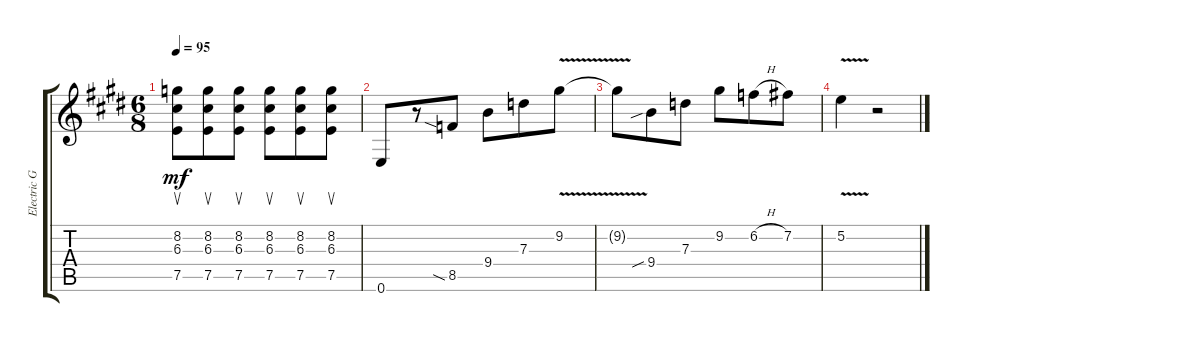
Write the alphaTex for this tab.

\track ("Electric Guitar" "Electric G") {instrument electricguitarclean}
\staff {score tabs}
\tuning (E4 B3 G3 D3 A2 E2) {hide}
\ts (6 8)
\tempo 95
\clef g2
\ks e
(8.2 6.3 7.5).8{su dy mf instrument electricguitarclean} (8.2 6.3 7.5).8{su} (8.2 6.3 7.5).8{su} (8.2 6.3 7.5).8{su} (8.2 6.3 7.5).8{su} (8.2 6.3 7.5).8{su} |
0.6.8 r.8 8.5{sia}.8 9.4.8 7.3.8 9.2{v}.8 |
9.2{v t}.8 9.4{sib}.8 7.3.8 9.2.8 6.2{h}.8 7.2.8 |
5.2{v}.4 r.2
